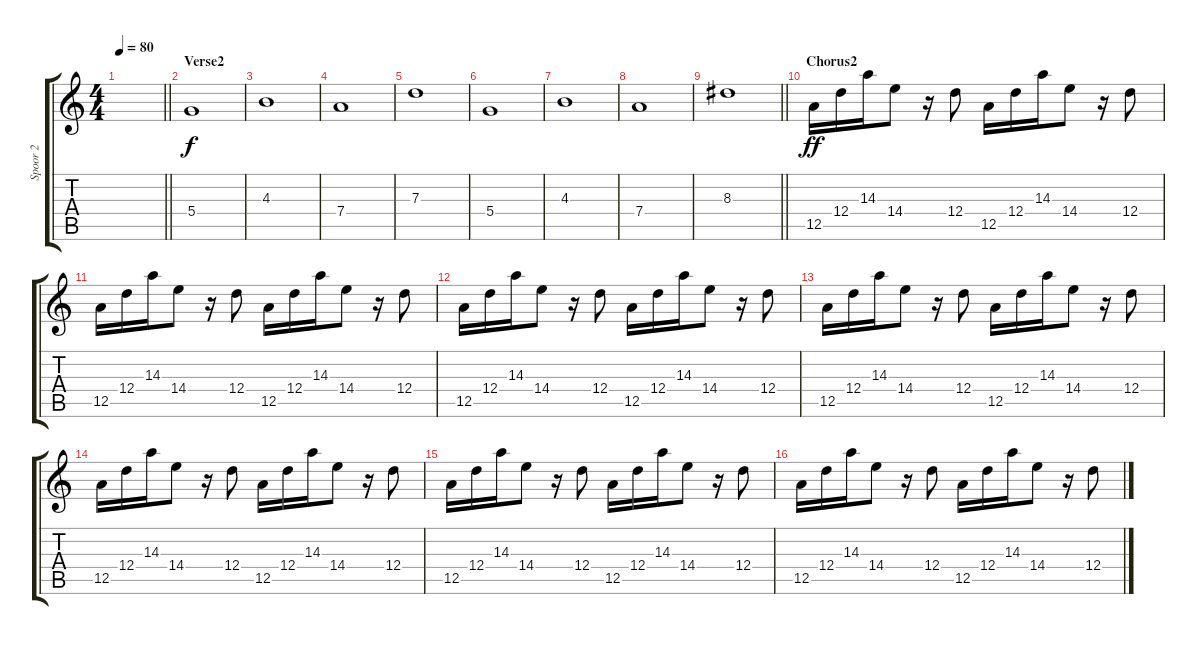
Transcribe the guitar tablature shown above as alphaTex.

\track ("Spoor 2" "Spoor 2") {instrument electricguitarjazz}
\staff {score tabs}
\tuning (E4 B3 G3 D3 A2 E2) {hide}
\ts (4 4)
\tempo 80
\clef g2
\barLineRight lightlight
\ks c
|
\section ("" "Verse2")
5.4.1 |
4.3.1 |
7.4.1 |
7.3.1 |
5.4.1 |
4.3.1 |
7.4.1 |
\barLineRight lightlight
8.3.1 |
\section ("" "Chorus2")
12.5.16{dy ff} 12.4.16 14.3.16 14.4.8 r.16 12.4.8 12.5.16 12.4.16 14.3.16 14.4.8 r.16 12.4.8 |
12.5.16 12.4.16 14.3.16 14.4.8 r.16 12.4.8 12.5.16 12.4.16 14.3.16 14.4.8 r.16 12.4.8 |
12.5.16 12.4.16 14.3.16 14.4.8 r.16 12.4.8 12.5.16 12.4.16 14.3.16 14.4.8 r.16 12.4.8 |
12.5.16 12.4.16 14.3.16 14.4.8 r.16 12.4.8 12.5.16 12.4.16 14.3.16 14.4.8 r.16 12.4.8 |
12.5.16 12.4.16 14.3.16 14.4.8 r.16 12.4.8 12.5.16 12.4.16 14.3.16 14.4.8 r.16 12.4.8 |
12.5.16 12.4.16 14.3.16 14.4.8 r.16 12.4.8 12.5.16 12.4.16 14.3.16 14.4.8 r.16 12.4.8 |
12.5.16 12.4.16 14.3.16 14.4.8 r.16 12.4.8 12.5.16 12.4.16 14.3.16 14.4.8 r.16 12.4.8
